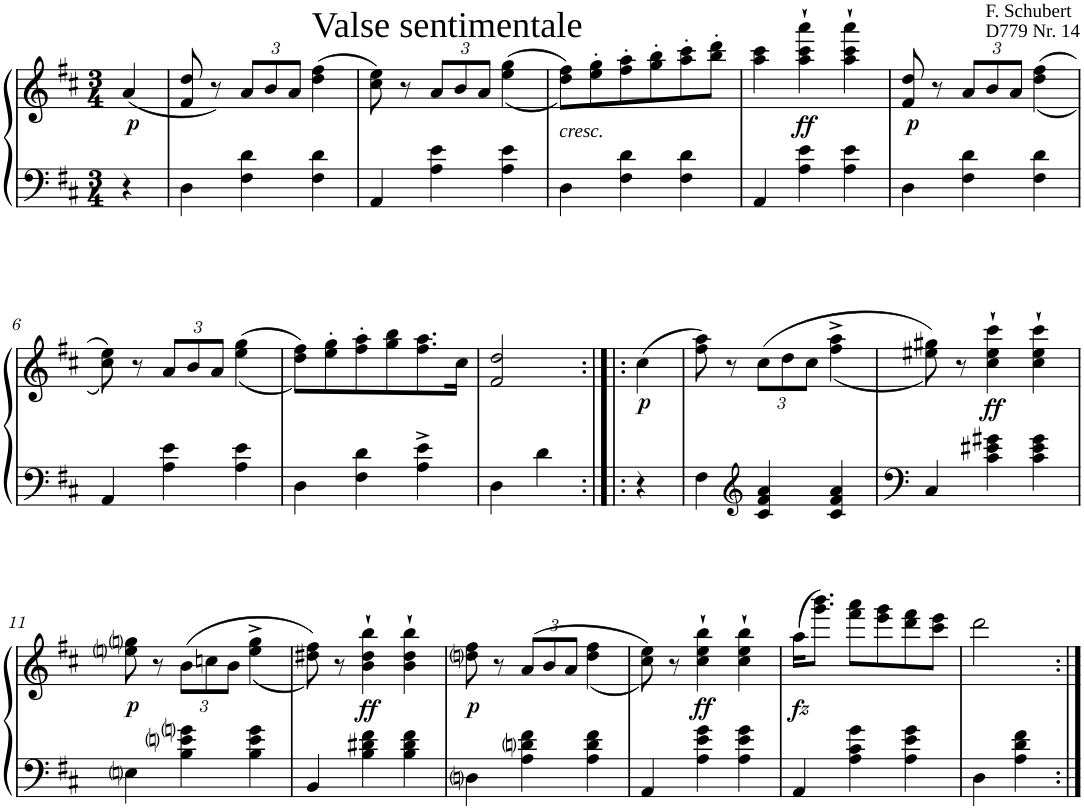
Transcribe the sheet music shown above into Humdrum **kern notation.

**kern	**kern	**dynam
*part1	*part1	*part1
*staff2	*staff1	*staff1/2
*I"Midi_1	*	*
*clefF4	*clefG2	*
*k[f#c#]	*k[f#c#]	*
*D:	*D:	*
*M3/4	*M3/4	*
=	=	=
!	!	!LO:DY:b
4r	(<4a/	p
=1	=1	=1
4D\	8f#/ 8dd/	.
.	8r)	.
*	*Xbrackettup	*
4F#\ 4d\	12a/L	.
.	12b/	.
.	12a/J	.
!	!LO:TX:a:t=Valse sentimentale	!
4F#\ 4d\	(>4dd\ 4ff#\	.
=2	=2	=2
4AA/	8cc#\ 8ee\)	.
.	8r	.
4A\ 4e\	12a/L	.
.	12b/	.
.	12a/J	.
4A\ 4e\	((<4ee\ 4gg\	.
=3	=3	=3
!	!LO:TX:b:i:t=cresc.	!
4D\	8dd\ 8ff#\L))	.
.	8ee\' 8gg\'	.
4F#\ 4d\	8ff#\' 8aa\'	.
.	8gg\' 8bb\'	.
4F#\ 4d\	8aa\' 8ccc#\'	.
.	8bb\' 8ddd\'J	.
=4	=4	=4
4AA/	4aa\ 4ccc#\	.
!	!	!LO:DY:b
4A\ 4e\	4aa\` 4ccc#\` 4aaa\`	ff
4A\ 4e\	4aa\` 4ccc#\` 4aaa\`	.
=5	=5	=5
!	!	!LO:DY:b
4D\	8f#/ 8dd/	p
.	8r	.
4F#\ 4d\	12a/L	.
!	!LO:TX:a:t=F. Schubert	!
!	!LO:TX:a:t=D779 Nr. 14	!
.	12b/	.
.	12a/J	.
4F#\ 4d\	((<4dd\ 4ff#\	.
!!LO:LB:g=z
=6	=6	=6
4AA/	8cc#\ 8ee\))	.
.	8r	.
4A\ 4e\	12a/L	.
.	12b/	.
.	12a/J	.
4A\ 4e\	(>(<4ee\ 4gg\	.
=7	=7	=7
4D\	8dd\ 8ff#\L))	.
.	8ee\' 8gg\'	.
4F#\ 4d\	8ff#\' 8aa\'	.
.	8gg\ 8bb\	.
4A\^ 4e\^	8.ff#\ 8.aa\	.
.	16cc#\Jk	.
=8	=8	=8
4D\	2f#/ 2dd/	.
4d\	.	.
=8X1:|!|:	=8X1:|!|:	=8X1:|!|:
!	!	!LO:DY:b
4r	(4cc#\	p
=9	=9	=9
4F#\	8ff#\ 8aa\)	.
.	8r	.
*clefG2	*	*
4c#/ 4f#/ 4a/	(>12cc#\L	.
.	12dd\	.
.	12cc#\J	.
4c#/ 4f#/ 4a/	(<4ff#\^ 4aa\^	.
=10	=10	=10
4C#/	8ee#X\ 8gg#X\))	.
.	8r	.
!	!	!LO:DY:b
4c#\ 4e#X\ 4g#X\	4cc#\` 4ee#\` 4ccc#\`	ff
4c#\ 4e#\ 4g#\	4cc#\` 4ee#\` 4ccc#\`	.
!!LO:LB:g=z
=11	=11	=11
!	!	!LO:DY:b
4Eni\	8eeni\ 8ggni\	p
.	8r	.
4B\ 4eni\ 4gni\	(>12b\L	.
.	12ccn\	.
.	12b\J	.
4B\ 4e\ 4g\	(<4ee\^ 4gg\^	.
=12	=12	=12
4BB/	8dd#X\ 8ff#\))	.
.	8r	.
!	!	!LO:DY:b
4B\ 4d#X\ 4f#\	4b\` 4dd#\` 4bb\`	ff
4B\ 4d#\ 4f#\	4b\` 4dd#\` 4bb\`	.
=13	=13	=13
!	!	!LO:DY:b
4Dni\	8ddni\ 8ff#\	p
.	8r	.
4A\ 4dni\ 4f#\	(12a/L	.
.	12b/	.
.	12a/J	.
4A\ 4d\ 4f#\	(<4dd\ 4ff#\	.
=14	=14	=14
4AA/	8cc#\ 8ee\))	.
.	8r	.
!	!	!LO:DY:b
4A\ 4e\ 4g\	4cc#\` 4ee\` 4bb\`	ff
4A\ 4e\ 4g\	4cc#\` 4ee\` 4bb\`	.
=15	=15	=15
!	!	!LO:DY:b
4AA/	(16aa\KL	fz
.	8.ggg\ 8.bbb\J)	.
4A\ 4c#\ 4g\	8fff#\ 8aaa\L	.
.	8eee\ 8ggg\	.
4A\ 4e\ 4g\	8ddd\ 8fff#\	.
.	8ccc#\ 8eee\J	.
=16	=16	=16
4D\	2ddd\	.
4A\ 4d\ 4f#\	.	.
=:|!	=:|!	=:|!
*-	*-	*-
